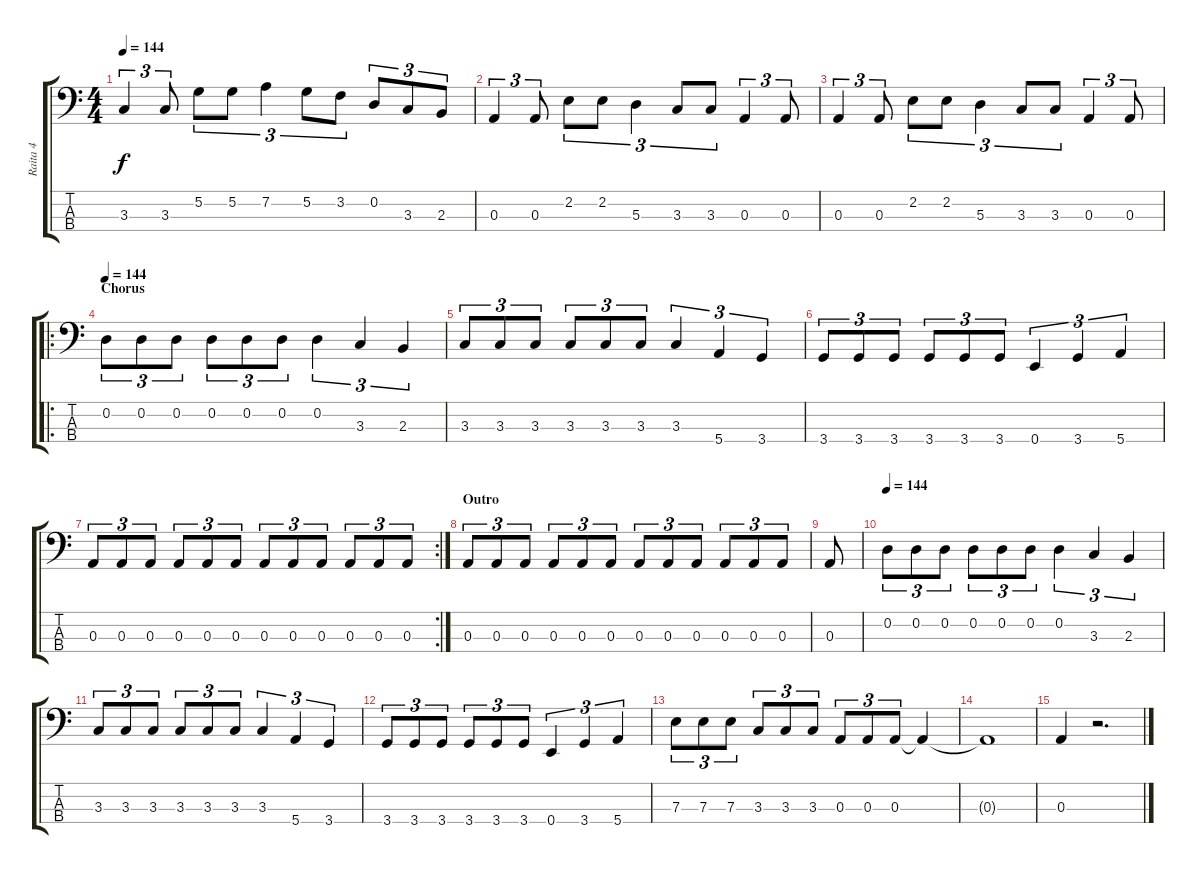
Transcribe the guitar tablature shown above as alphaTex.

\track ("Raita 4" "Raita 4") {instrument electricbassfinger}
\staff {score tabs}
\tuning (G2 D2 A1 E1) {hide}
\ts (4 4)
\tempo 144
\clef f4
\ks c
3.3.4{tu (3 2) dy f} 3.3.8{tu (3 2)} 5.2.8{tu (3 2)} 5.2.8{tu (3 2)} 7.2.4{tu (3 2)} 5.2.8{tu (3 2)} 3.2.8{tu (3 2)} 0.2.8{tu (3 2)} 3.3.8{tu (3 2)} 2.3.8{tu (3 2)} |
0.3.4{tu (3 2)} 0.3.8{tu (3 2)} 2.2.8{tu (3 2)} 2.2.8{tu (3 2)} 5.3.4{tu (3 2)} 3.3.8{tu (3 2)} 3.3.8{tu (3 2)} 0.3.4{tu (3 2)} 0.3.8{tu (3 2)} |
0.3.4{tu (3 2)} 0.3.8{tu (3 2)} 2.2.8{tu (3 2)} 2.2.8{tu (3 2)} 5.3.4{tu (3 2)} 3.3.8{tu (3 2)} 3.3.8{tu (3 2)} 0.3.4{tu (3 2)} 0.3.8{tu (3 2)} |
\ro
\section ("" "Chorus")
\tempo 144
0.2.8{tu (3 2)} 0.2.8{tu (3 2)} 0.2.8{tu (3 2)} 0.2.8{tu (3 2)} 0.2.8{tu (3 2)} 0.2.8{tu (3 2)} 0.2.4{tu (3 2)} 3.3.4{tu (3 2)} 2.3.4{tu (3 2)} |
3.3.8{tu (3 2)} 3.3.8{tu (3 2)} 3.3.8{tu (3 2)} 3.3.8{tu (3 2)} 3.3.8{tu (3 2)} 3.3.8{tu (3 2)} 3.3.4{tu (3 2)} 5.4.4{tu (3 2)} 3.4.4{tu (3 2)} |
3.4.8{tu (3 2)} 3.4.8{tu (3 2)} 3.4.8{tu (3 2)} 3.4.8{tu (3 2)} 3.4.8{tu (3 2)} 3.4.8{tu (3 2)} 0.4.4{tu (3 2)} 3.4.4{tu (3 2)} 5.4.4{tu (3 2)} |
\rc 2
0.3.8{tu (3 2)} 0.3.8{tu (3 2)} 0.3.8{tu (3 2)} 0.3.8{tu (3 2)} 0.3.8{tu (3 2)} 0.3.8{tu (3 2)} 0.3.8{tu (3 2)} 0.3.8{tu (3 2)} 0.3.8{tu (3 2)} 0.3.8{tu (3 2)} 0.3.8{tu (3 2)} 0.3.8{tu (3 2)} |
\section ("" "Outro")
0.3.8{tu (3 2)} 0.3.8{tu (3 2)} 0.3.8{tu (3 2)} 0.3.8{tu (3 2)} 0.3.8{tu (3 2)} 0.3.8{tu (3 2)} 0.3.8{tu (3 2)} 0.3.8{tu (3 2)} 0.3.8{tu (3 2)} 0.3.8{tu (3 2)} 0.3.8{tu (3 2)} 0.3.8{tu (3 2)} |
0.3.8 |
\tempo 144
0.2.8{tu (3 2)} 0.2.8{tu (3 2)} 0.2.8{tu (3 2)} 0.2.8{tu (3 2)} 0.2.8{tu (3 2)} 0.2.8{tu (3 2)} 0.2.4{tu (3 2)} 3.3.4{tu (3 2)} 2.3.4{tu (3 2)} |
3.3.8{tu (3 2)} 3.3.8{tu (3 2)} 3.3.8{tu (3 2)} 3.3.8{tu (3 2)} 3.3.8{tu (3 2)} 3.3.8{tu (3 2)} 3.3.4{tu (3 2)} 5.4.4{tu (3 2)} 3.4.4{tu (3 2)} |
3.4.8{tu (3 2)} 3.4.8{tu (3 2)} 3.4.8{tu (3 2)} 3.4.8{tu (3 2)} 3.4.8{tu (3 2)} 3.4.8{tu (3 2)} 0.4.4{tu (3 2)} 3.4.4{tu (3 2)} 5.4.4{tu (3 2)} |
7.3.8{tu (3 2)} 7.3.8{tu (3 2)} 7.3.8{tu (3 2)} 3.3.8{tu (3 2)} 3.3.8{tu (3 2)} 3.3.8{tu (3 2)} 0.3.8{tu (3 2)} 0.3.8{tu (3 2)} 0.3.8{tu (3 2)} 0.3{t}.4 |
0.3{t}.1 |
0.3.4 r.2{d}
